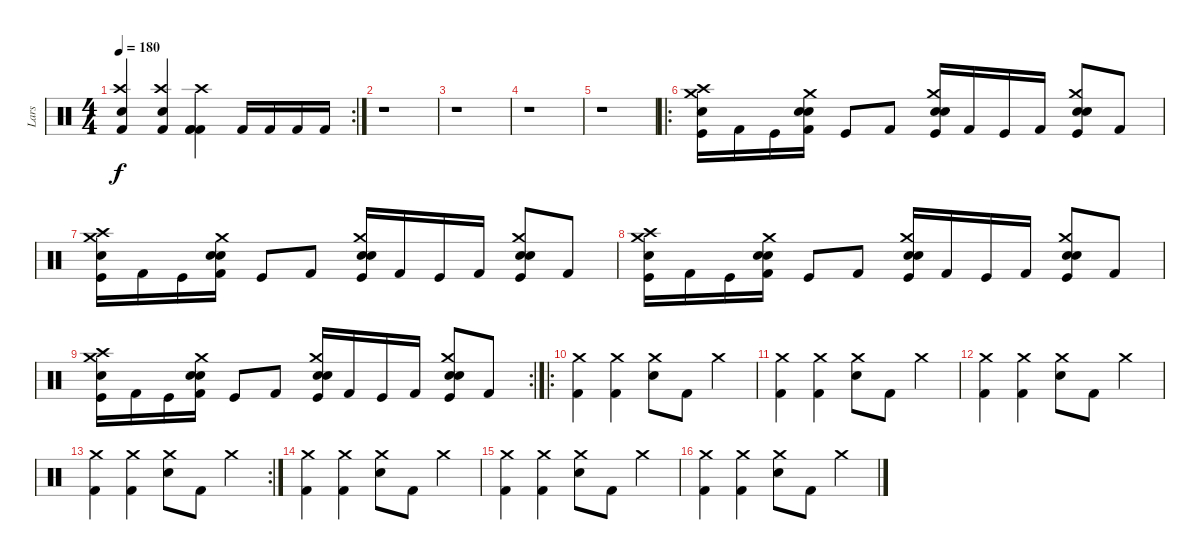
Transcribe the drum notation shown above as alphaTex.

\track ("Lars" "Lars") {instrument percussion}
\staff {score}
\articulation defaults
\rc 2
\ts (4 4)
\tempo 180
\clef neutral
\ks c
("Kick (hit) 2" "Crash high (hit)" "Electric Snare (hit)").4{dy f} ("Kick (hit) 2" "Crash high (hit)" "Electric Snare (hit)").4 ("Kick (hit) 2" "Crash high (hit)" "Kick (hit) 2" "Kick (hit) 2").4 "Kick (hit) 2".16 "Kick (hit) 2".16 "Kick (hit) 2".16 "Kick (hit) 2".16 |
r.1 |
r.1 |
r.1 |
r.1 |
\ro
("Snare (hit) 2" "Crash medium (hit)" "Crash high (hit)" "Kick (hit)").16 "Kick (hit) 2".16 "Kick (hit)".16 ("Snare (hit) 2" "Crash medium (hit)" "Electric Snare (hit)" "Kick (hit) 2").16 "Kick (hit)".8 "Kick (hit) 2".8 ("Snare (hit) 2" "Crash medium (hit)" "Electric Snare (hit)" "Kick (hit)").16 "Kick (hit) 2".16 "Kick (hit)".16 "Kick (hit) 2".16 ("Snare (hit) 2" "Crash medium (hit)" "Electric Snare (hit)" "Kick (hit)").8 "Kick (hit) 2".8 |
("Snare (hit) 2" "Crash medium (hit)" "Crash high (hit)" "Kick (hit)").16 "Kick (hit) 2".16 "Kick (hit)".16 ("Snare (hit) 2" "Crash medium (hit)" "Electric Snare (hit)" "Kick (hit) 2").16 "Kick (hit)".8 "Kick (hit) 2".8 ("Snare (hit) 2" "Crash medium (hit)" "Electric Snare (hit)" "Kick (hit)").16 "Kick (hit) 2".16 "Kick (hit)".16 "Kick (hit) 2".16 ("Snare (hit) 2" "Crash medium (hit)" "Electric Snare (hit)" "Kick (hit)").8 "Kick (hit) 2".8 |
("Snare (hit) 2" "Crash medium (hit)" "Crash high (hit)" "Kick (hit)").16 "Kick (hit) 2".16 "Kick (hit)".16 ("Snare (hit) 2" "Crash medium (hit)" "Electric Snare (hit)" "Kick (hit) 2").16 "Kick (hit)".8 "Kick (hit) 2".8 ("Snare (hit) 2" "Crash medium (hit)" "Electric Snare (hit)" "Kick (hit)").16 "Kick (hit) 2".16 "Kick (hit)".16 "Kick (hit) 2".16 ("Snare (hit) 2" "Crash medium (hit)" "Electric Snare (hit)" "Kick (hit)").8 "Kick (hit) 2".8 |
\rc 2
("Snare (hit) 2" "Crash medium (hit)" "Crash high (hit)" "Kick (hit)").16 "Kick (hit) 2".16 "Kick (hit)".16 ("Snare (hit) 2" "Crash medium (hit)" "Electric Snare (hit)" "Kick (hit) 2").16 "Kick (hit)".8 "Kick (hit) 2".8 ("Snare (hit) 2" "Crash medium (hit)" "Electric Snare (hit)" "Kick (hit)").16 "Kick (hit) 2".16 "Kick (hit)".16 "Kick (hit) 2".16 ("Snare (hit) 2" "Crash medium (hit)" "Electric Snare (hit)" "Kick (hit)").8 "Kick (hit) 2".8 |
\ro
("Crash medium (hit)" "Kick (hit) 2").4 ("Crash medium (hit)" "Kick (hit) 2").4 ("Crash medium (hit)" "Electric Snare (hit)").8 "Kick (hit) 2".8 "Crash medium (hit)".4 |
("Crash medium (hit)" "Kick (hit) 2").4 ("Crash medium (hit)" "Kick (hit) 2").4 ("Crash medium (hit)" "Electric Snare (hit)").8 "Kick (hit) 2".8 "Crash medium (hit)".4 |
("Crash medium (hit)" "Kick (hit) 2").4 ("Crash medium (hit)" "Kick (hit) 2").4 ("Crash medium (hit)" "Electric Snare (hit)").8 "Kick (hit) 2".8 "Crash medium (hit)".4 |
\rc 2
("Crash medium (hit)" "Kick (hit) 2").4 ("Crash medium (hit)" "Kick (hit) 2").4 ("Crash medium (hit)" "Electric Snare (hit)").8 "Kick (hit) 2".8 "Crash medium (hit)".4 |
("Crash medium (hit)" "Kick (hit) 2").4 ("Crash medium (hit)" "Kick (hit) 2").4 ("Crash medium (hit)" "Electric Snare (hit)").8 "Kick (hit) 2".8 "Crash medium (hit)".4 |
("Crash medium (hit)" "Kick (hit) 2").4 ("Crash medium (hit)" "Kick (hit) 2").4 ("Crash medium (hit)" "Electric Snare (hit)").8 "Kick (hit) 2".8 "Crash medium (hit)".4 |
("Crash medium (hit)" "Kick (hit) 2").4 ("Crash medium (hit)" "Kick (hit) 2").4 ("Crash medium (hit)" "Electric Snare (hit)").8 "Kick (hit) 2".8 "Crash medium (hit)".4
